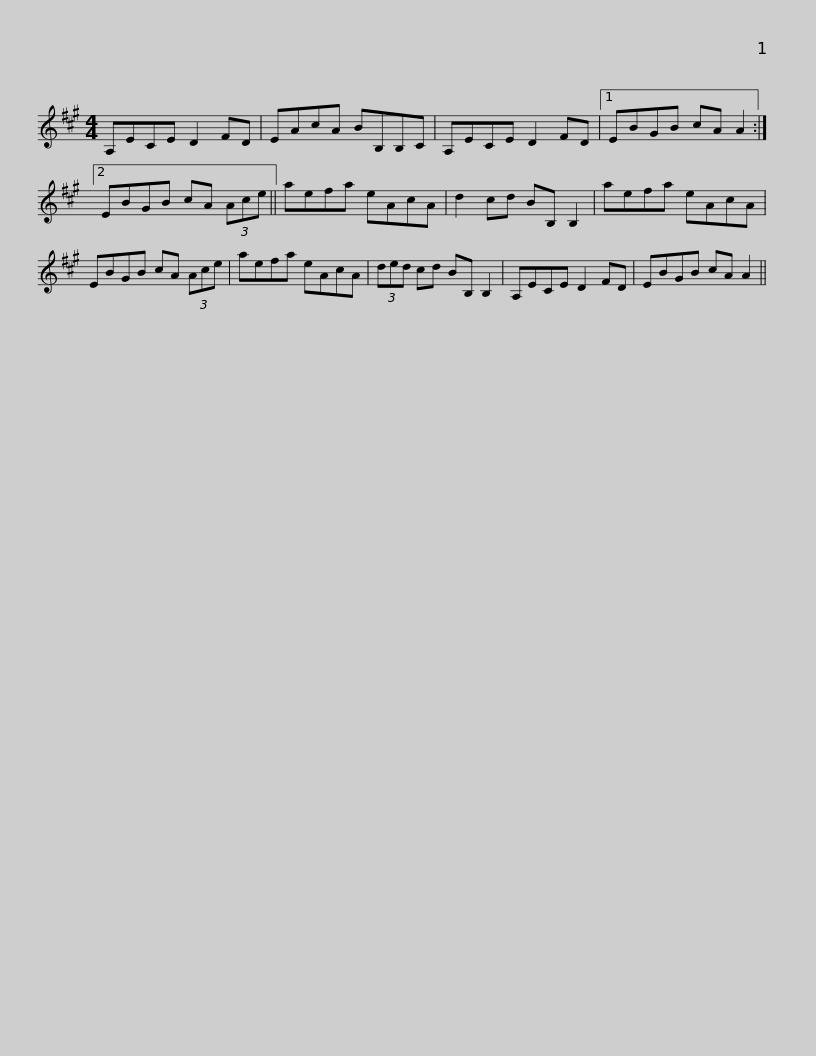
X:1
L:1/8
M:4/4
I:linebreak $
K:A
V:1 treble
V:1
 A,ECE D2 FD | EAcA BB,B,C | A,ECE D2 FD |1 EBGB cA A2 :|2 EBGB cA (3Ace ||$ %5
 aefa eAcA | d2 cd BB, B,2 | aefa eAcA | EBGB cA (3Ace | aefa eAcA |$ %10
 (3ded cd BB, B,2 | A,ECE D2 FD | EBGB cA A2 || %13
